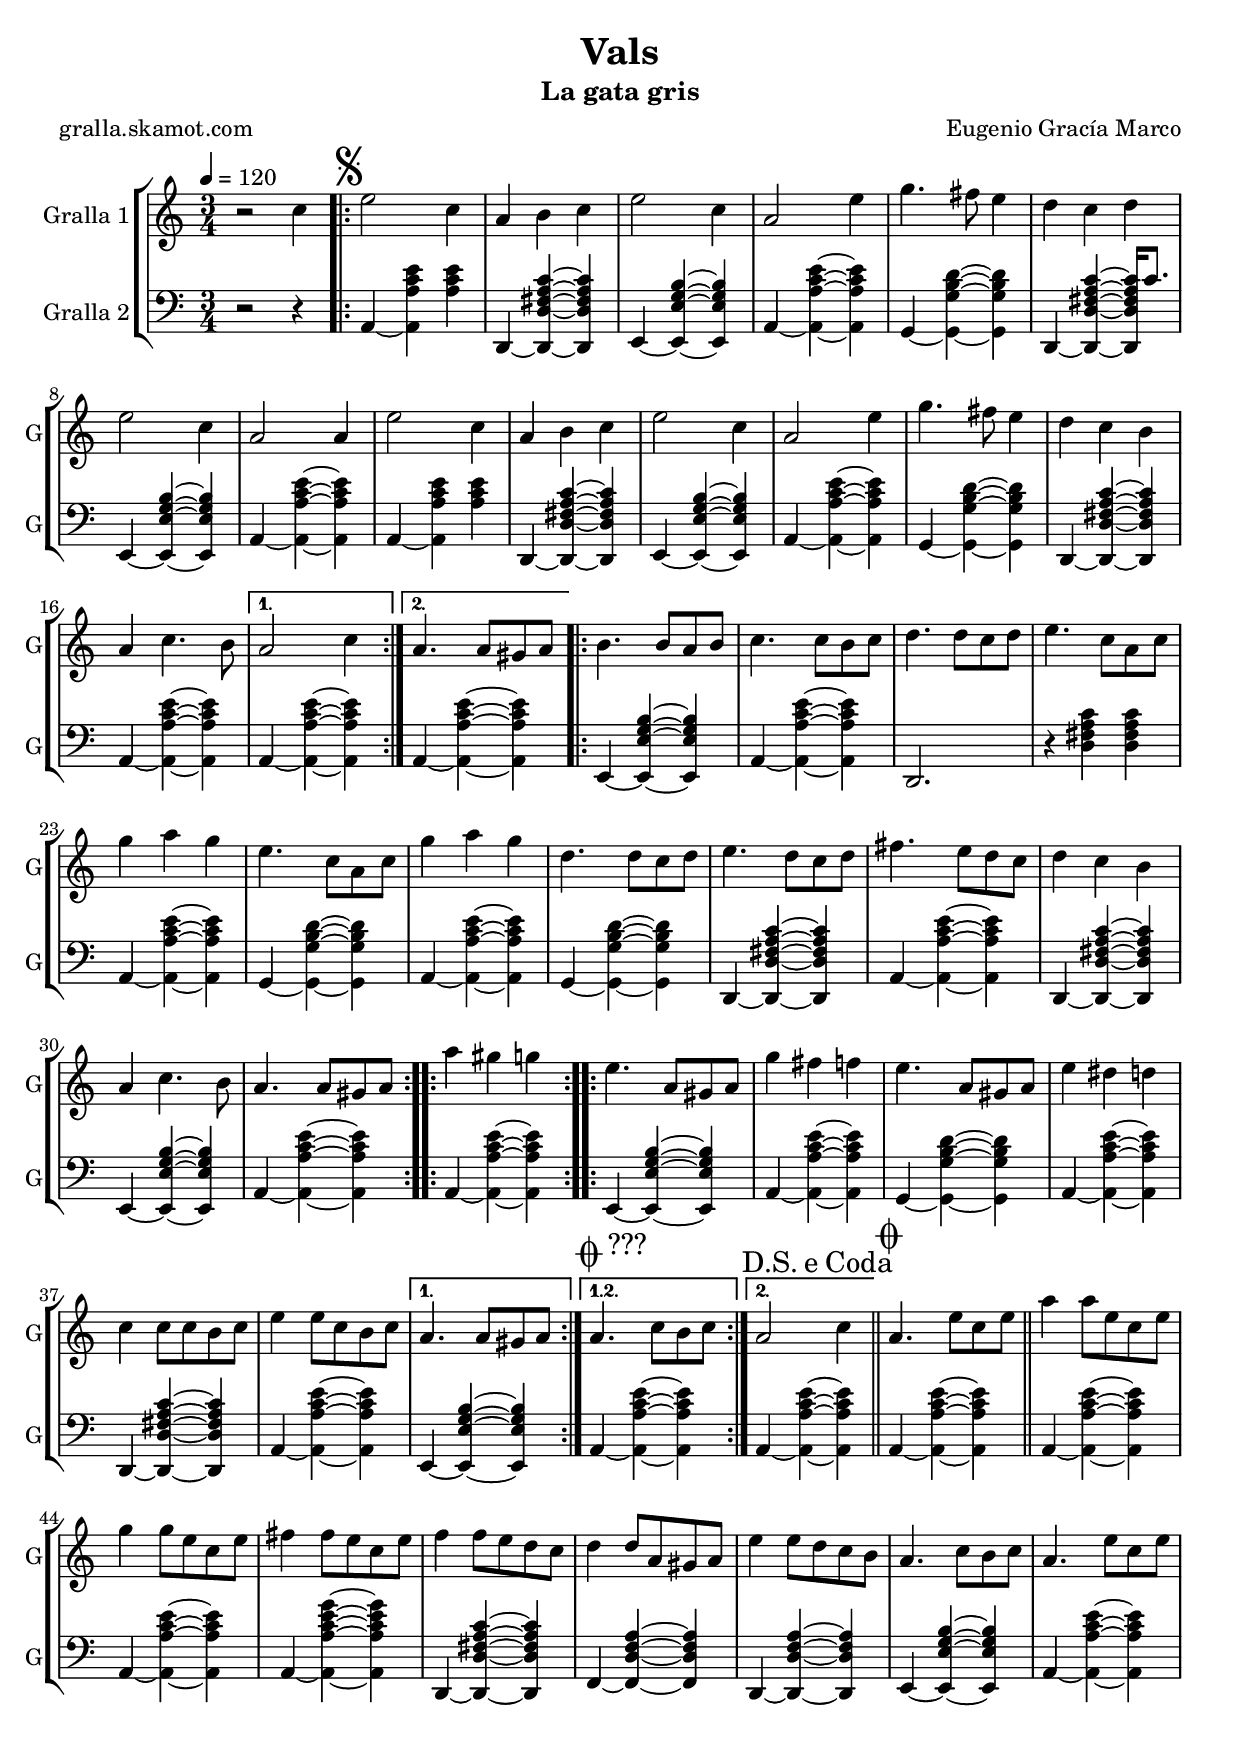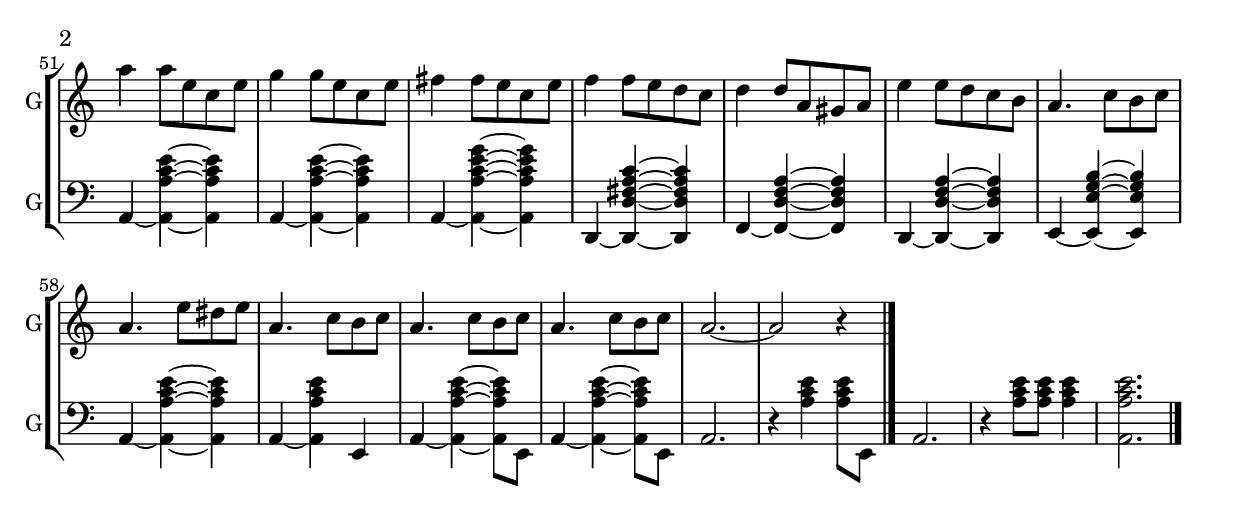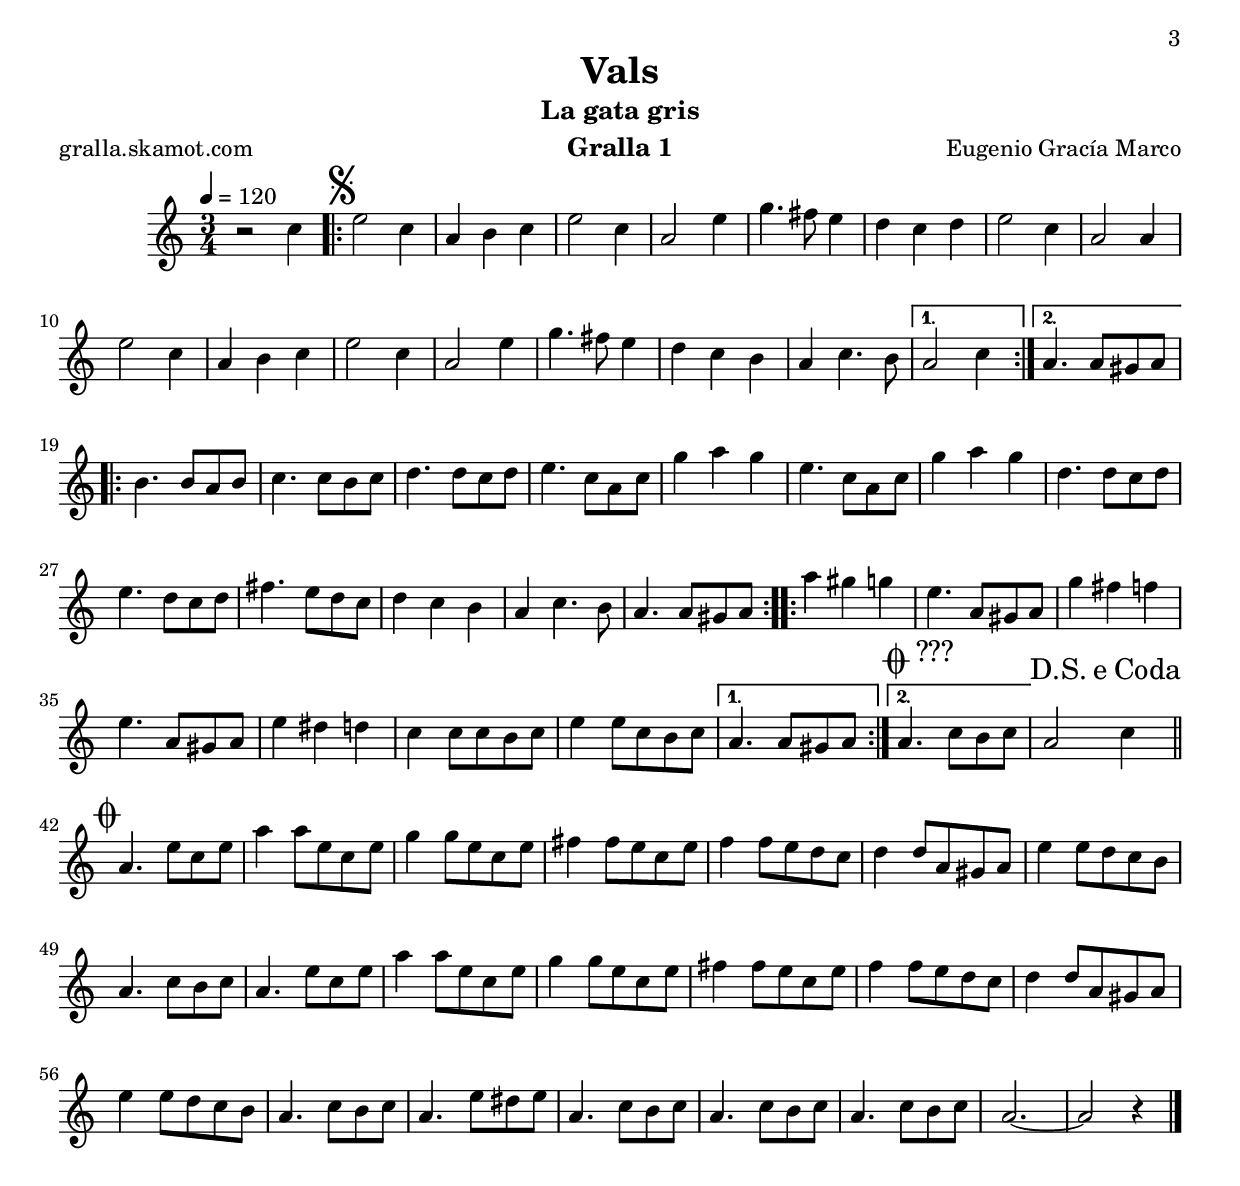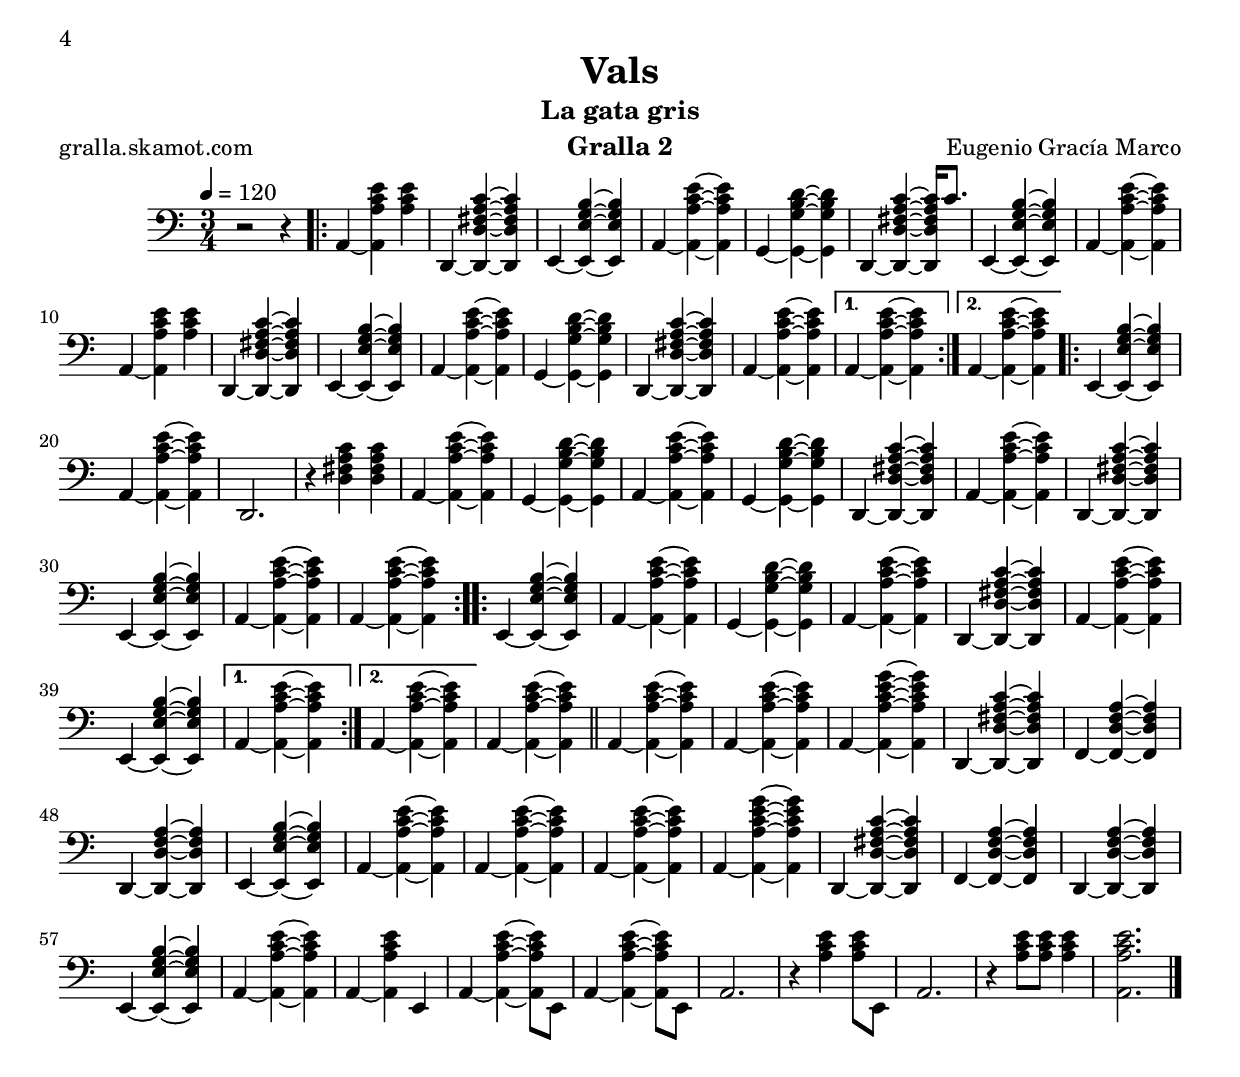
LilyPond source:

\version "2.16.2"

\header {
  dedication=""
  title="Vals"
  subtitle="La gata gris"
  subsubtitle=""
  poet="gralla.skamot.com"
  meter=""
  piece=""
  composer="Eugenio Gracía Marco"
  arranger=""
  opus=""
  instrument=""
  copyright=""
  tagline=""
}

liniaroAa =
\relative c''
{
  \tempo 4=120
  \clef treble
  \key c \major
  \time 3/4
  r2 c4  |
  \repeat volta 2 { \mark \markup {\musicglyph #"scripts.segno"} e2 c4  |
  a4 b c  |
  e2 c4  |
  %05
  a2 e'4  |
  g4. fis8 e4  |
  d4 c d  |
  e2 c4  |
  a2 a4  |
  %10
  e'2 c4  |
  a4 b c  |
  e2 c4  |
  a2 e'4  |
  g4. fis8 e4  |
  %15
  d4 c b  |
  a4 c4. b8 }
  \alternative { { a2 c4 }
  { a4. a8 gis a } }
  \repeat volta 2 { b4. b8 a b  |
  %20
  c4. c8 b c  |
  d4. d8 c d  |
  e4. c8 a c  |
  g'4 a g  |
  e4. c8 a c  |
  %25
  g'4 a g  |
  d4. d8 c d  |
  e4. d8 c d  |
  fis4. e8 d c  |
  d4 c b  |
  %30
  a4 c4. b8  |
  a4. a8 gis a  | }
  \repeat volta 2 { a'4 gis g  |
  e4. a,8 gis a  |
  g'4 fis f  |
  %35
  e4. a,8 gis a  |
  e'4 dis d  |
  c4 c8 c b c  |
  e4 e8 c b c }
  \alternative { { a4. a8 gis a }
  %40
  { \mark \markup {\musicglyph #"scripts.coda" ???} a4. c8 b c } }
  \mark \markup {D.S. e Coda} a2 c4  \bar "||"
  \mark \markup {\musicglyph #"scripts.coda"} a4. e'8 c e  |
  a4 a8 e c e  |
  g4 g8 e c e  |
  %45
  fis4 fis8 e c e  |
  f4 f8 e d c  |
  d4 d8 a gis a  |
  e'4 e8 d c b  |
  a4. c8 b c  |
  %50
  a4. e'8 c e  |
  a4 a8 e c e  |
  g4 g8 e c e  |
  fis4 fis8 e c e  |
  f4 f8 e d c  |
  %55
  d4 d8 a gis a  |
  e'4 e8 d c b  |
  a4. c8 b c  |
  a4. e'8 dis e  |
  a,4. c8 b c  |
  %60
  a4. c8 b c  |
  a4. c8 b c  |
  a2. ~  |
  a2 r4  \bar "|."
}

liniaroAb =
\relative a,
{
  \tempo 4=120
  \clef bass
  \key c \major
  \time 3/4
  r2 r4  |
  \repeat volta 2 { a4 ~ <a a' c e> <a' c e>  |
  d,,4 ~ <d d' fis a c> ~ <d d' fis a c>  |
  e4 ~ <e e' g b> ~ <e e' g b>  |
  %05
  a4 ~ <a a' c e> ~ <a a' c e>  |
  g4 ~ <g g' b d> ~ <g g' b d>  |
  d4 ~ <d d' fis a c> ~ <d d' fis a c>16 c''8.  |
  e,,4 ~ <e e' g b> ~ <e e' g b>  |
  a4 ~ <a a' c e> ~ <a a' c e>  |
  %10
  a4 ~ <a a' c e> <a' c e>  |
  d,,4 ~ <d d' fis a c> ~ <d d' fis a c>  |
  e4 ~ <e e' g b> ~ <e e' g b>  |
  a4 ~ <a a' c e> ~ <a a' c e>  |
  g4 ~ <g g' b d> ~ <g g' b d>  |
  %15
  d4 ~ <d d' fis a c> ~ <d d' fis a c>  |
  a'4 ~ <a a' c e> ~ <a a' c e> }
  \alternative { { a4 ~ <a a' c e> ~ <a a' c e> }
  { a4 ~ <a a' c e> ~ <a a' c e> } }
  \repeat volta 2 { e4 ~ <e e' g b> ~ <e e' g b>  |
  %20
  a4 ~ <a a' c e> ~ <a a' c e>  |
  d,2. r4 <d' fis a c> <d fis a c>  | % troigo!
  a4 ~ <a a' c e> ~ <a a' c e>  |
  g4 ~ <g g' b d> ~ <g g' b d>  |
  a4 ~ <a a' c e> ~ <a a' c e>  |
  %25
  g4 ~ <g g' b d> ~ <g g' b d>  |
  d4 ~ <d d' fis a c> ~ <d d' fis a c>  |
  a'4 ~ <a a' c e> ~ <a a' c e>  |
  d,4 ~ <d d' fis a c> ~ <d d' fis a c>  |
  e4 ~ <e e' g b> ~ <e e' g b>  |
  %30
  a4 ~ <a a' c e> ~ <a a' c e>  |
  a4 ~ <a a' c e> ~ <a a' c e>  | }
  \repeat volta 2 { e4 ~ <e e' g b> ~ <e e' g b>  |
  a4 ~ <a a' c e> ~ <a a' c e>  |
  g4 ~ <g g' b d> ~ <g g' b d>  |
  %35
  a4 ~ <a a' c e> ~ <a a' c e>  |
  d,4 ~ <d d' fis a c> ~ <d d' fis a c>  |
  a'4 ~ <a a' c e> ~ <a a' c e>  |
  e4 ~ <e e' g b> ~ <e e' g b> }
  \alternative { { a4 ~ <a a' c e> ~ <a a' c e> }
  %40
  { a4 ~ <a a' c e> ~ <a a' c e> } }
  a4 ~ <a a' c e> ~ <a a' c e>  \bar "||"
  a4 ~ <a a' c e> ~ <a a' c e>  |
  a4 ~ <a a' c e> ~ <a a' c e>  |
  a4 ~ <a a' c e g> ~ <a a' c e g>  |
  %45
  d,4 ~ <d d' fis a c> ~ <d d' fis a c>  |
  f4 ~ <f d' f a> ~ <f d' f a>  |
  d4 ~ <d d' f a> ~ <d d' f a>  |
  e4 ~ <e e' g b> ~ <e e' g b>  |
  a4 ~ <a a' c e> ~ <a a' c e>  |
  %50
  a4 ~ <a a' c e> ~ <a a' c e>  |
  a4 ~ <a a' c e> ~ <a a' c e>  |
  a4 ~ <a a' c e g> ~ <a a' c e g>  |
  d,4 ~ <d d' fis a c> ~ <d d' fis a c>  |
  f4 ~ <f d' f a> ~ <f d' f a>  |
  %55
  d4 ~ <d d' f a> ~ <d d' f a>  |
  e4 ~ <e e' g b> ~ <e e' g b>  |
  a4 ~ <a a' c e> ~ <a a' c e>  |
  a4 ~ <a a' c e> e  |
  a4 ~ <a a' c e> ~ <a a' c e>8 e  |
  %60
  a4 ~ <a a' c e> ~ <a a' c e>8 e  |
  a2. r4 <a' c e> <a c e>8 e,  | % troigo!
  a2. r4 <a' c e>8 <a c e> <a c e>4  | % troigo!
  <a, a' c e>2.  \bar "|."
}

\bookpart {
  \score {
    \new StaffGroup {
      \override Score.RehearsalMark.self-alignment-X = #LEFT
      <<
        \new Staff \with {instrumentName = #"Gralla 1" shortInstrumentName = #"G"} \liniaroAa
        \new Staff \with {instrumentName = #"Gralla 2" shortInstrumentName = #"G"} \liniaroAb
      >>
    }
    \layout {}
  }
  \score { \unfoldRepeats
    \new StaffGroup {
      \override Score.RehearsalMark.self-alignment-X = #LEFT
      <<
        \new Staff \with {instrumentName = #"Gralla 1" shortInstrumentName = #"G"} \liniaroAa
        \new Staff \with {instrumentName = #"Gralla 2" shortInstrumentName = #"G"} \liniaroAb
      >>
    }
    \midi {
      \set Staff.midiInstrument = "oboe"
      \set DrumStaff.midiInstrument = "drums"
    }
  }
}

\bookpart {
  \header {instrument="Gralla 1"}
  \score {
    \new StaffGroup {
      \override Score.RehearsalMark.self-alignment-X = #LEFT
      <<
        \new Staff \liniaroAa
      >>
    }
    \layout {}
  }
  \score { \unfoldRepeats
    \new StaffGroup {
      \override Score.RehearsalMark.self-alignment-X = #LEFT
      <<
        \new Staff \liniaroAa
      >>
    }
    \midi {
      \set Staff.midiInstrument = "oboe"
      \set DrumStaff.midiInstrument = "drums"
    }
  }
}

\bookpart {
  \header {instrument="Gralla 2"}
  \score {
    \new StaffGroup {
      \override Score.RehearsalMark.self-alignment-X = #LEFT
      <<
        \new Staff \liniaroAb
      >>
    }
    \layout {}
  }
  \score { \unfoldRepeats
    \new StaffGroup {
      \override Score.RehearsalMark.self-alignment-X = #LEFT
      <<
        \new Staff \liniaroAb
      >>
    }
    \midi {
      \set Staff.midiInstrument = "oboe"
      \set DrumStaff.midiInstrument = "drums"
    }
  }
}

